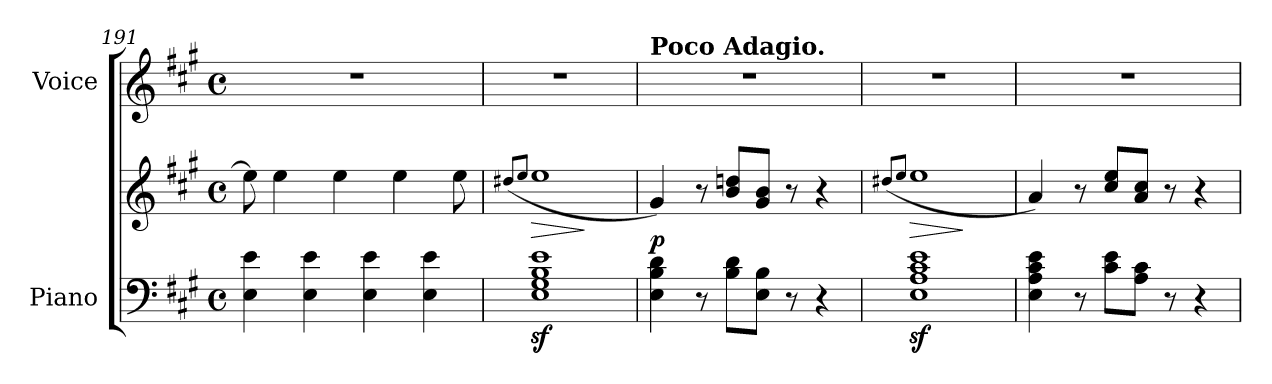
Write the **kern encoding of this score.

**kern	**kern	**dynam	**kern
*part2	*part2	*part2	*part1
*staff3	*staff2	*staff2/3	*staff1
*I"Piano	*	*	*I"Voice
*I'Pno.	*	*	*I'Voice
*clefF4	*clefG2	*	*clefG2
*k[f#c#g#]	*k[f#c#g#]	*	*k[f#c#g#]
*A:	*A:	*	*A:
*M4/4	*M4/4	*	*M4/4
*met(c)	*met(c)	*	*met(c)
=191	=191	=191	=191
4Ei\ 4ei	8eei\]	.	1r
.	4eei\	.	.
4Ei\ 4ei	.	.	.
.	4eei\	.	.
4Ei\ 4ei	.	.	.
.	4eei\	.	.
4Ei\ 4ei	.	.	.
.	8eei\	.	.
=192	=192	=192	=192
.	(8qdd#Xi/L	.	.
.	8qeei/J	.	.
!	!	!LO:HP:b	!
1Eiz 1G#iz 1Biz 1eiz	1eei	>	1r
.	.	]	.
=193	=193	=193	=193
*	*	*	*MM60
!	!	!	!LO:TX:a:B:t=Poco Adagio.
4Ei\ 4Bi 4di	4g#i/)	p	1r
8r	8r	.	.
8Bi\ 8diL	8bi/ 8ddniL	.	.
8Ei\ 8BiJ	8g#i/ 8biJ	.	.
8r	8r	.	.
4r	4r	.	.
=194	=194	=194	=194
.	(8qdd#Xi/L	.	.
.	8qeei/J	.	.
!	!	!LO:HP:b	!
1Eiz 1Aiz 1c#iz 1eiz	1eei	>	1r
.	.	]	.
!!LO:LB:g=z
=195	=195	=195	=195
4Ei\ 4Ai 4c#i 4ei	4ai/)	.	1r
8r	8r	.	.
8c#i\ 8eiL	8cc#i/ 8eeiL	.	.
8Ai\ 8c#iJ	8ai/ 8cc#iJ	.	.
8r	8r	.	.
4r	4r	.	.
=	=	=	=
*-	*-	*-	*-
